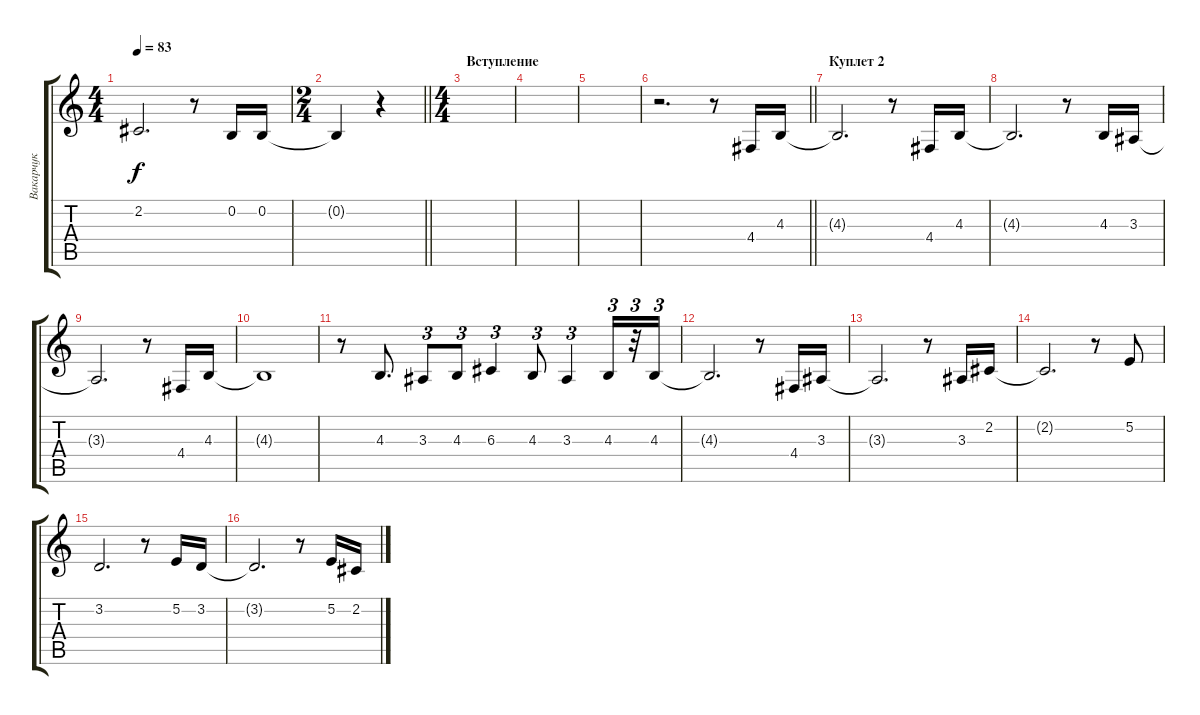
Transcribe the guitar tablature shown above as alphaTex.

\track ("Вакарчук" "Вакарчук") {instrument tenorsax}
\staff {score tabs}
\tuning (E4 B3 G3 D3 A2 E2) {hide}
\ts (4 4)
\tempo 83
\clef g2
\ks c
2.2{t}.2{d dy f} r.8 0.2.16 0.2.16 |
\ts (2 4)
\barLineRight lightlight
0.2{t}.4 r.4 |
\ts (4 4)
\section ("" "Вступление")
|
|
|
\barLineRight lightlight
r.2{d} r.8 4.4.16 4.3.16 |
\section ("" "Куплет 2")
4.3{t}.2{d} r.8 4.4.16 4.3.16 |
4.3{t}.2{d} r.8 4.3.16 3.3.16 |
3.3{t}.2{d} r.8 4.4.16 4.3.16 |
4.3{t}.1 |
r.8 4.3.8{d} 3.3.8{tu (3 2)} 4.3.8{tu (3 2)} 6.3.4{tu (3 2)} 4.3.8{tu (3 2)} 3.3.4{tu (3 2)} 4.3.16{tu (3 2)} r.32{tu (3 2)} 4.3.16{tu (3 2)} |
4.3{t}.2{d} r.8 4.4.16 3.3.16 |
3.3{t}.2{d} r.8 3.3.16 2.2.16 |
2.2{t}.2{d} r.8 5.2.8 |
3.2.2{d} r.8 5.2.16 3.2.16 |
3.2{t}.2{d} r.8 5.2.16 2.2.16
